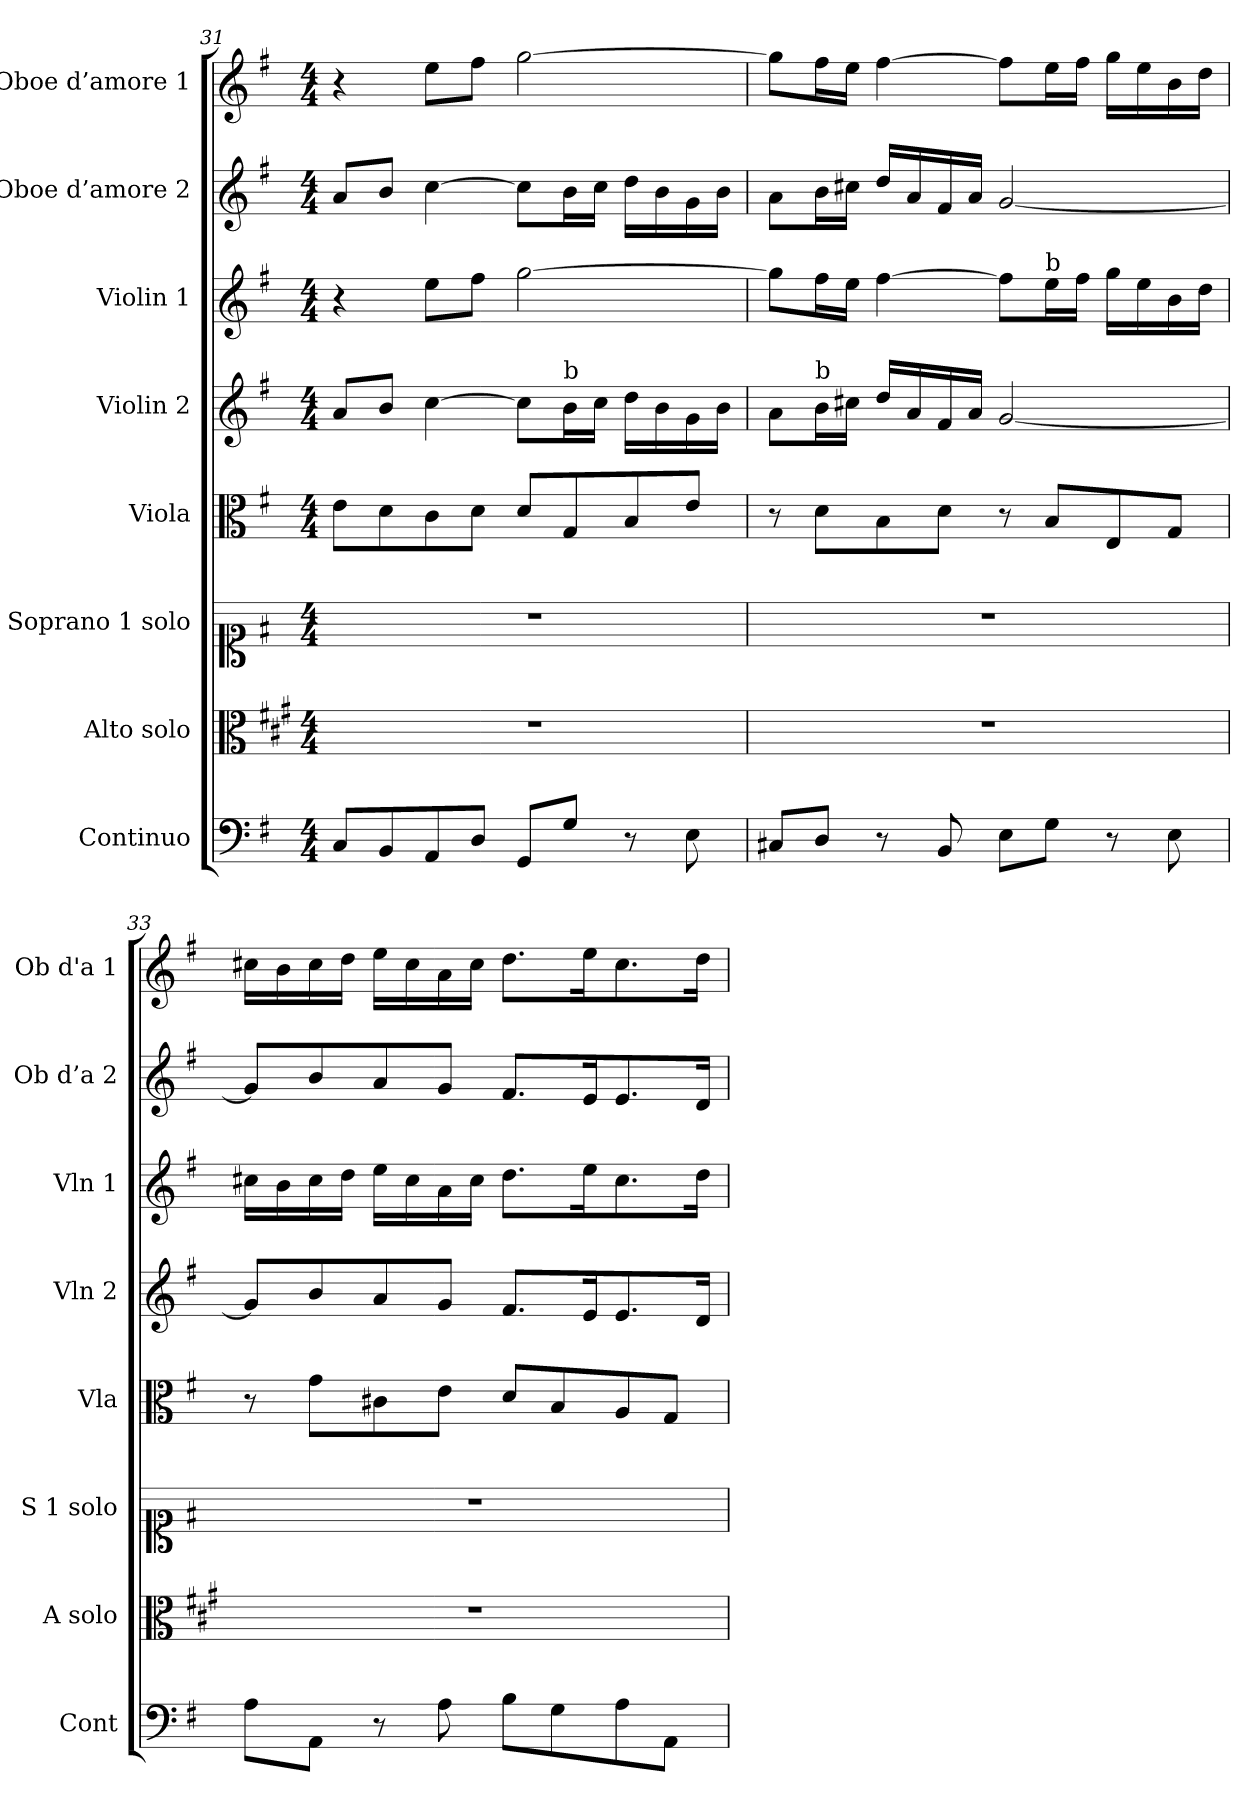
**kern	**kern	**kern	**kern	**kern	**kern	**kern	**kern
*part8	*part7	*part6	*part5	*part4	*part3	*part2	*part1
*staff8	*staff7	*staff6	*staff5	*staff4	*staff3	*staff2	*staff1
*I"Continuo	*I"Alto solo	*I"Soprano 1 solo	*I"Viola	*I"Violin 2	*I"Violin 1	*I"Oboe d’amore 2	*I"Oboe d’amore 1
*I'Cont	*I'A solo	*I'S 1 solo	*I'Vla	*I'Vln 2	*I'Vln 1	*I'Ob d’a 2	*I'Ob d'a 1
*clefF4	*clefC3	*clefC1	*clefC3	*clefG2	*clefG2	*clefG2	*clefG2
*	*ITrd1c2	*ITrd-7c-12	*	*	*	*	*
*k[f#]	*k[f#]	*k[f#]	*k[f#]	*k[f#]	*k[f#]	*k[f#]	*k[f#]
*M4/4	*M4/4	*M4/4	*M4/4	*M4/4	*M4/4	*M4/4	*M4/4
=31	=31	=31	=31	=31	=31	=31	=31
8C/L	1r	1r	8e\L	8a/L	4r	8a/L	4r
8BB/	.	.	8d\	8b/J	.	8b/J	.
8AA/	.	.	8c\	[4cc\	8ee\L	[4cc\	8ee\L
8D/J	.	.	8d\J	.	8ff#\J	.	8ff#\J
8GG/L	.	.	8d/L	8cc\L]	[2gg\	8cc\L]	[2gg\
!	!	!	!	!LO:TX:a:t=b	!	!	!
8G/J	.	.	8G/	16b\L	.	16b\L	.
.	.	.	.	16cc\JJ	.	16cc\JJ	.
8r	.	.	8B/	16dd\LL	.	16dd\LL	.
.	.	.	.	16b\	.	16b\	.
8E\	.	.	8e/J	16g\	.	16g\	.
.	.	.	.	16b\JJ	.	16b\JJ	.
!!LO:LB:g=z
=32	=32	=32	=32	=32	=32	=32	=32
8C#X/L	1r	1r	8r	8a\L	8gg\L]	8a\L	8gg\L]
!	!	!	!	!LO:TX:a:t=b	!	!	!
8D/J	.	.	8d\L	16b\L	16ff#\L	16b\L	16ff#\L
.	.	.	.	16cc#X\JJ	16ee\JJ	16cc#X\JJ	16ee\JJ
8r	.	.	8B\	16dd/LL	[4ff#\	16dd/LL	[4ff#\
.	.	.	.	16a/	.	16a/	.
8BB/	.	.	8d\J	16f#/	.	16f#/	.
.	.	.	.	16a/JJ	.	16a/JJ	.
8E\L	.	.	8r	[2g/	8ff#\L]	[2g/	8ff#\L]
!	!	!	!	!	!LO:TX:a:t=b	!	!
8G\J	.	.	8B/L	.	16ee\L	.	16ee\L
.	.	.	.	.	16ff#\JJ	.	16ff#\JJ
8r	.	.	8E/	.	16gg\LL	.	16gg\LL
.	.	.	.	.	16ee\	.	16ee\
8E\	.	.	8G/J	.	16b\	.	16b\
.	.	.	.	.	16dd\JJ	.	16dd\JJ
=33	=33	=33	=33	=33	=33	=33	=33
8A\L	1r	1r	8r	8g/L]	16cc#X\LL	8g/L]	16cc#X\LL
.	.	.	.	.	16b\	.	16b\
8AA\J	.	.	8g\L	8b/	16cc#\	8b/	16cc#\
.	.	.	.	.	16dd\JJ	.	16dd\JJ
8r	.	.	8c#X\	8a/	16ee\LL	8a/	16ee\LL
.	.	.	.	.	16cc#\	.	16cc#\
8A\	.	.	8e\J	8g/J	16a\	8g/J	16a\
.	.	.	.	.	16cc#\JJ	.	16cc#\JJ
8B\L	.	.	8d/L	8.f#/L	8.dd\L	8.f#/L	8.dd\L
8G\	.	.	8B/	.	.	.	.
.	.	.	.	16e/K	16ee\K	16e/K	16ee\K
8A\	.	.	8A/	8.e/	8.cc#\	8.e/	8.cc#\
8AA\J	.	.	8G/J	.	.	.	.
.	.	.	.	16d/Jk	16dd\Jk	16d/Jk	16dd\Jk
=	=	=	=	=	=	=	=
*-	*-	*-	*-	*-	*-	*-	*-
